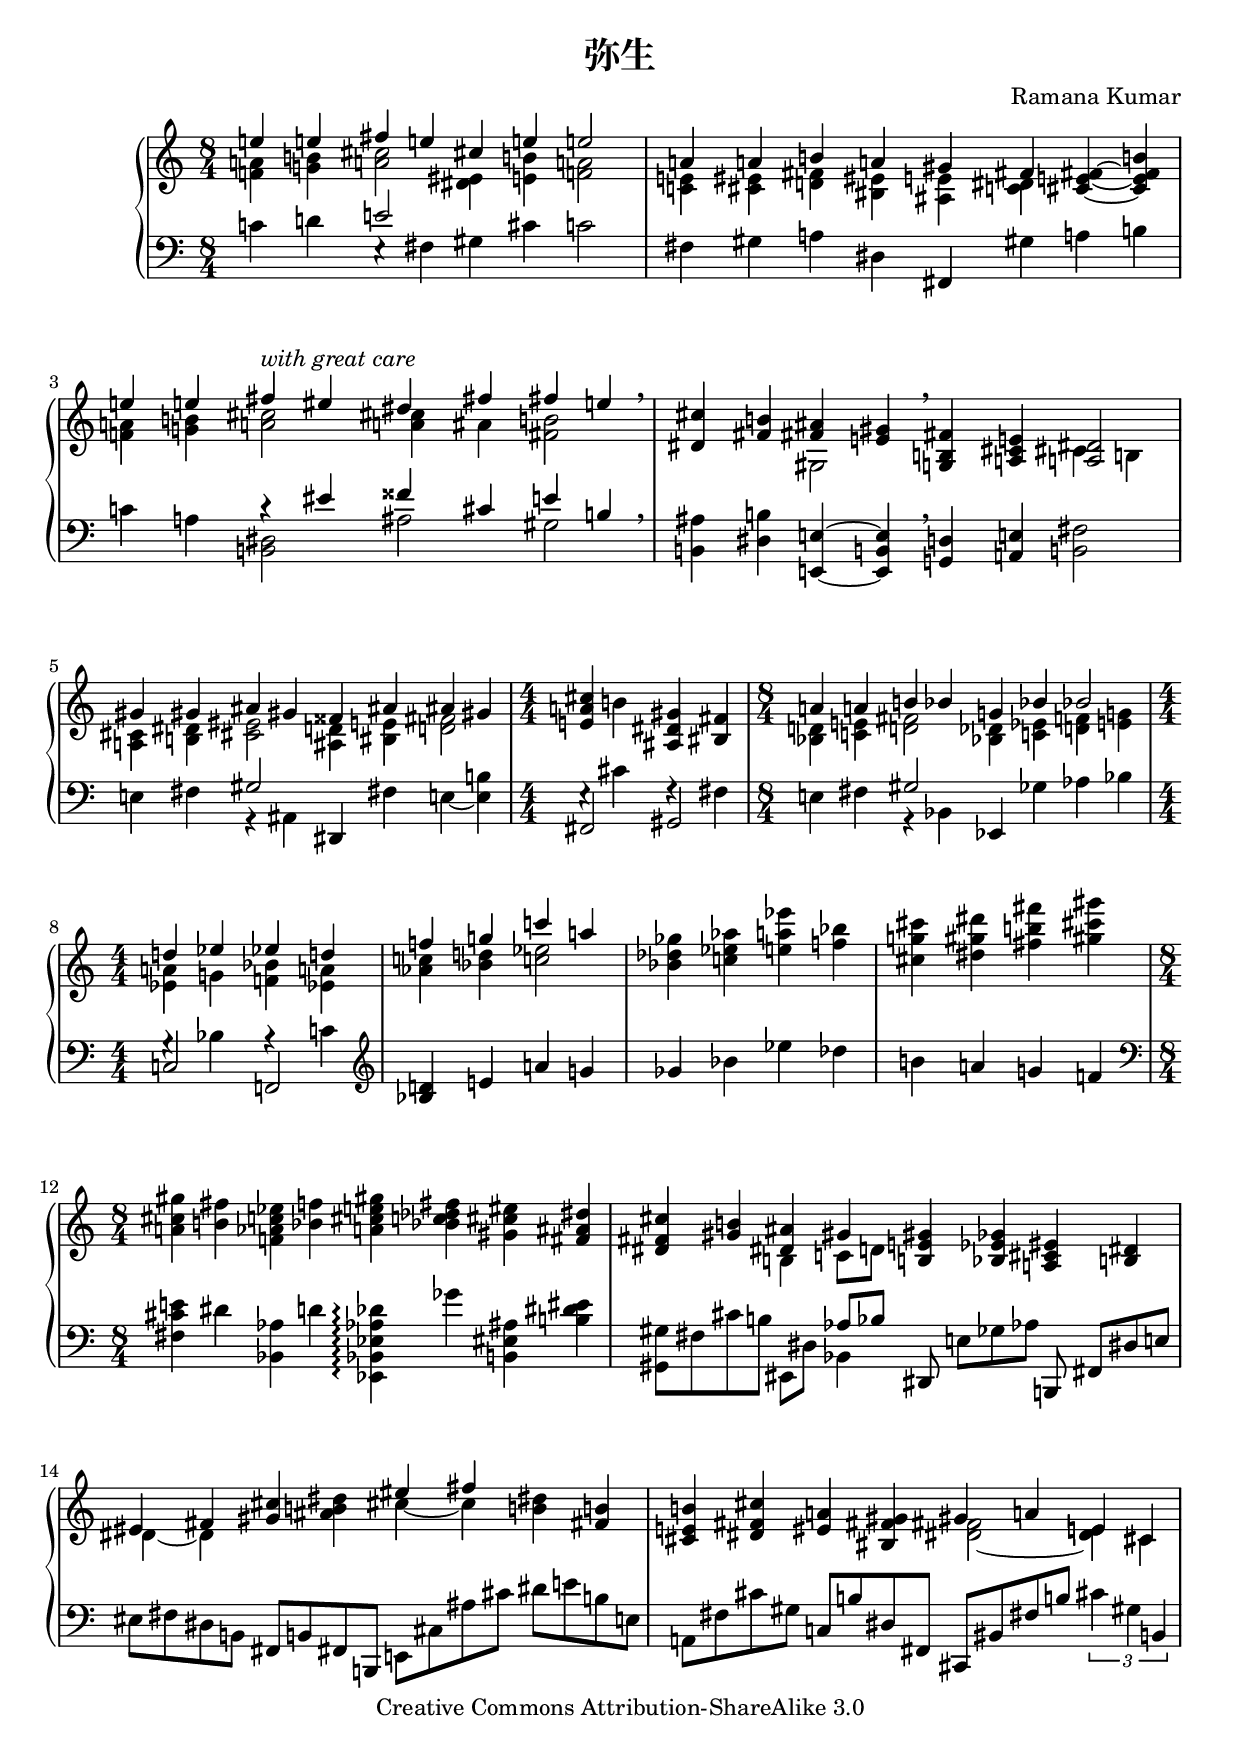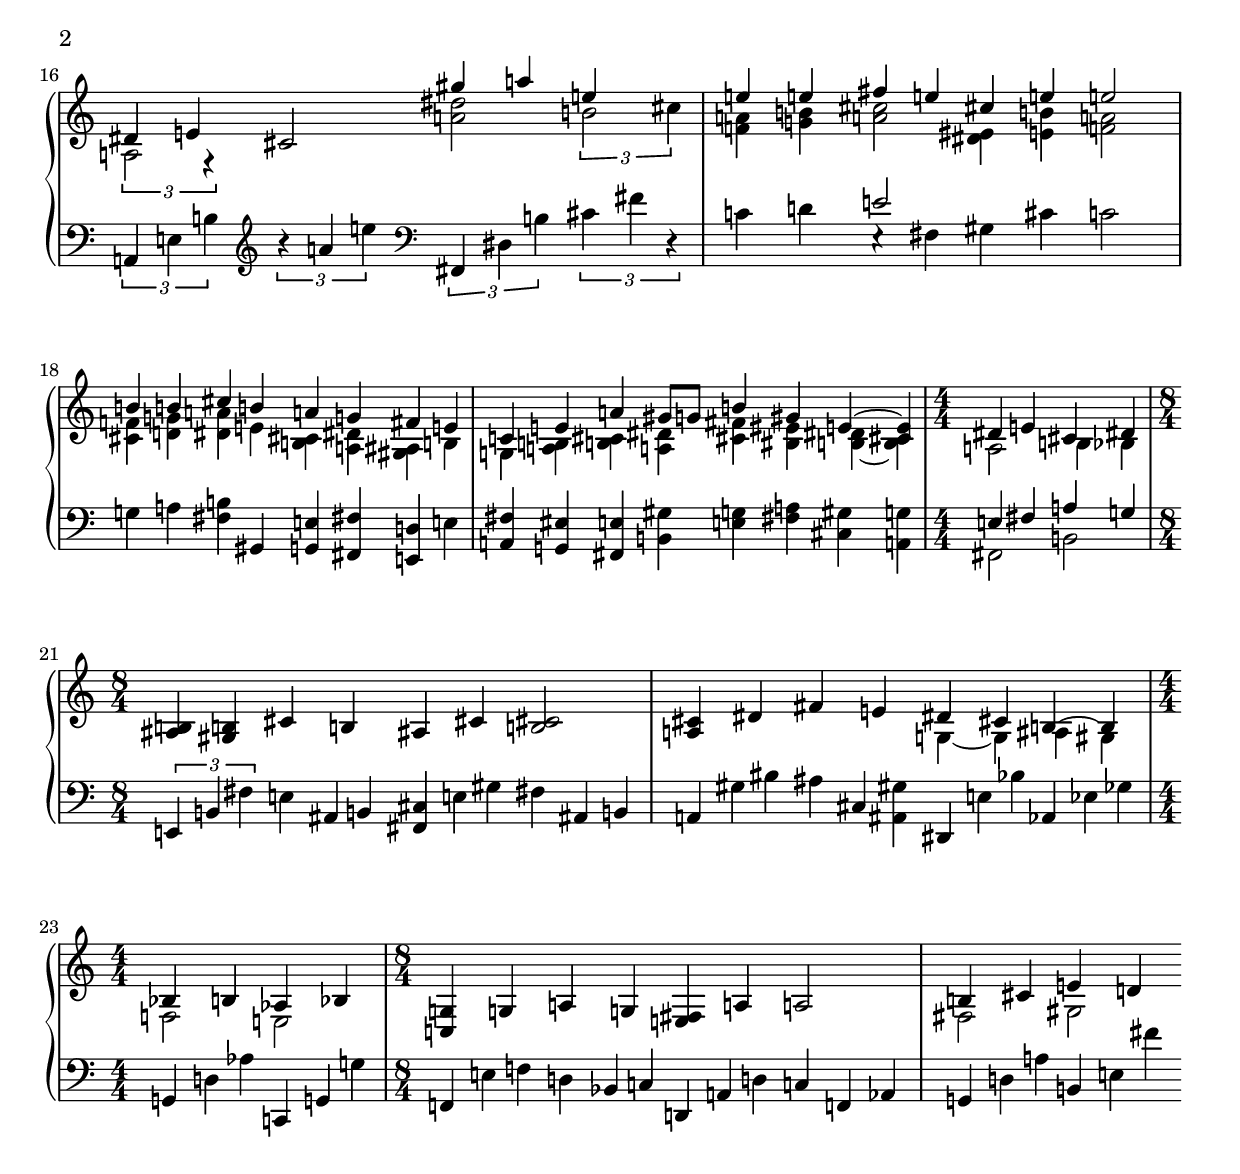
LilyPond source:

\version "2.15.39"

\header {
  title = "弥生"
  composer = "Ramana Kumar"
  date = "2012"
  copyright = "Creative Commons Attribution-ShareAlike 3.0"
}

#(ly:set-option 'point-and-click #f)

\score {
  \new PianoStaff <<
    \new Staff {
      \accidentalStyle #'PianoStaff "dodecaphonic"
      \override PianoStaff.TimeSignature #'style = #'numbered
      \clef treble
      \time 8/4
        << {e''4 e'' fis'' e'' cis'' e'' e''2}
        \\ {<f' a'>4 <g' b'> <a' cis''>2 <dis' eis'>4  <e' b'> <f' a'>2} >>
      | << {a'4 a' b' a' gis' fis'}
        \\ {<c' e'>4 <cis' eis'> <d' fis'> <bis eis'> <ais e'> <c' dis'> } >>
        <cis' e' fis'>4 ~ <cis' e' fis' b'>
      | << {e''4 e'' fis'' -\markup{\italic "with great care"} eis''
            dis'' fis'' fis'' e''}
        \\ {<f' a'>4 <g' b'> <a' cis''>2
            <a' cis''>4 ais' <fis' b'>2} >> \breathe
      | <dis' cis''>4 <fis' b'>
        << {<fis' ais'>4 <e' gis'>} \\ gis2 >> \breathe
        <g b fis'>4 <a cis' e'> << <a dis'>2 \\ {cis'4 b} >>
      | << {gis'4 gis' ais' gis' fisis' ais' ais' gis'}
        \\ { <a cis'>4 <b dis'> <cis' eis'>2 <ais d'>4 <bis e'> <d' fis'>2 }>>
      | \time 4/4
        <e' a' cis''>4 b' <ais dis' gis'> <bis fis'>
      | \time 8/4
        << {a'4 a' b' bes' g' bes' bes'2}
        \\ { <bes d'>4 <c' e'> <d' fis'>2
             <bes des'>4 <c' ees'> <d' f'> <e' g'>} >>
      | \time 4/4
        << {d''4 ees'' ees'' d''}
        \\ {<ees' a'>4 g' <f' bes'> <ees' a'>} >>
      | << {f''4 g'' c''' a''}
        \\ {<aes' c''>4 <bes' d''> <c'' ees''>2} >>
      | <bes' des'' ges''>4 <c'' ees'' aes''> <e'' a'' ees'''> <f'' bes''>
      | <cis'' g'' cis'''> <dis'' gis'' dis'''>
        <fis'' b'' fis'''> <gis'' cis''' gis'''>
      | \time 8/4
        <a' cis'' gis''> <b' fis''> <f' aes' c'' ees''> <bes' f''>
        <a' cis'' e'' gis''> <bes' c'' des'' fis''>
        <gis' cis'' eis''> <fis' ais' dis''>
      | <dis' fis' cis''> <gis' b'> << { <dis' ais'>  gis' } \\ { b c'8 d' } >>
        <b e' gis'>4 <bes ees' ges'> <a cis' eis'> <b dis'>
      | << { eis' fis' } \\ { dis' ~ dis' } >> <gis' cis''>
        <ais' b' dis''>
        << { eis'' fis'' } \\ { cis'' ~ cis'' } >>
        <b' dis''> <fis' b'>
      | <cis' e' b'> <dis' fis' cis''> <eis' a'> <bis fis' gis'>
        << { gis' a' e' cis' } \\ { <dis' fis'>2 ~ <dis' e'>4 cis' } >>
      | << { dis'4 e' cis'2 } \\ { \times 2/3 { a2 r4 } } >>
        << { gis'' a'' e'' } \\ { <a' dis''>2 \times 2/3 { b'2 cis''4 } } >>
      | << {e''4 e'' fis'' e'' cis'' e'' e''2}
        \\ {<f' a'>4 <g' b'> <a' cis''>2 <dis' eis'>4  <e' b'> <f' a'>2} >>
      | << { b'4  b' cis'' b' a' g' fis' e' }
        \\ { <cis' f'> <d' g'> <dis' a'> e'
             <b cis'> <a dis'> <gis ais> b } >>
      | << { c' e' a' gis'8 g' b'4 gis' e' ~ <cis' e'> }
        \\ { g <a b> <b cis'> <a dis'>
             <cis' fis'> <bis eis'> <b dis'> ~ <b cis'> } >>
      | \time 4/4
        << { dis'4 e' cis' dis' }
        \\ { a2 b4 bes } >>
      | \time 8/4
        <ais b>4 <gis b> cis' b ais cis' <b cis'>2
      | <a cis'>4 dis' fis' e' 
        << { dis' cis' b ~ b }
        \\ { g4 ~ g ais gis } >>
      | \time 4/4
        << { bes b aes bes }
        \\ { f2 e } >>
      | \time 8/4
        <c g>4 g a g <e fis> a a2
      | << { b4 cis' e' d' }
        \\ { fis2 gis } >>
    }
    \new Staff {
      \clef bass
        c'4 d' << e'2 \\ {e4\rest fis} >> gis cis' c'2
      | fis4 gis a dis fis, gis a b
      | c'4 a << {r4 eis' fisis' cis' e' b} \\ {<b, dis>2 ais gis} >> \breathe
      | <b, ais>4 <dis b> <e, e> ~ <e, b, e> \breathe <g, d>4 <a, e> <b, fis>2
      | e4 fis << gis2 \\ {r4 ais,} >> dis, fis e ~ <e b>
      | << {fis,2 gis,} \\ {e4\rest cis' f\rest fis} >>
      | e4 fis << gis2 \\ {r4 bes,} >> ees, ges aes bes
      | << {c2 f,} \\ {g4\rest bes a\rest c'} >>
      | \clef treble <bes d'>4 e' a' g'
      | ges' bes' ees'' des''
      | b' a' g' f'
      | \clef bass <fis cis' e'>4 dis' <bes, aes> d'
         <ees, bes, ees aes des'>\arpeggio ges' <b, eis ais> <b dis' eis'>
        \set beatStructure = #'(2 2 2 2)
      | <gis, gis>8 fis cis' b << { s4 aes8 bes } \\ { eis, dis bes,4 } >>
        dis,8 e [ ges aes ] b,, fis, [ dis e ]
      | eis fis dis b, fis, b, fis, b,, e, cis ais cis' dis' e' b e
      | a, fis cis' gis c b dis fis,
        cis, bis, fis b
        \set tupletSpannerDuration = #(ly:make-moment 2 4)
        \times 2/3 { cis'4 gis b, }
      | \times 2/3 { a, e b \clef treble r a' e'' \clef bass fis, dis b cis' fis' r}
      | c'4 d' << e'2 \\ {e4\rest fis} >> gis cis' c'2
      | g4 a <fis b> gis, <g, e> <fis, fis> <e, d> e
      | <a, fis> <g, eis> <fis, e> <b, gis> <e g> <fis a> <cis gis> <a, g>
      | << {e4 fis a g} \\ {fis,2 b,} >>
      | \times 2/3 { e,4 b, fis } e4*2/3 ais, b,
        <fis, cis> e gis fis ais, b,
      | a, gis bis ais cis <ais, gis> dis, e bes aes, ees ges
      | g, d aes c, g, g
      | f, e f d bes, c d, a, d c f, aes,
      | g, d a b, e fis'
    }
  >>
}
